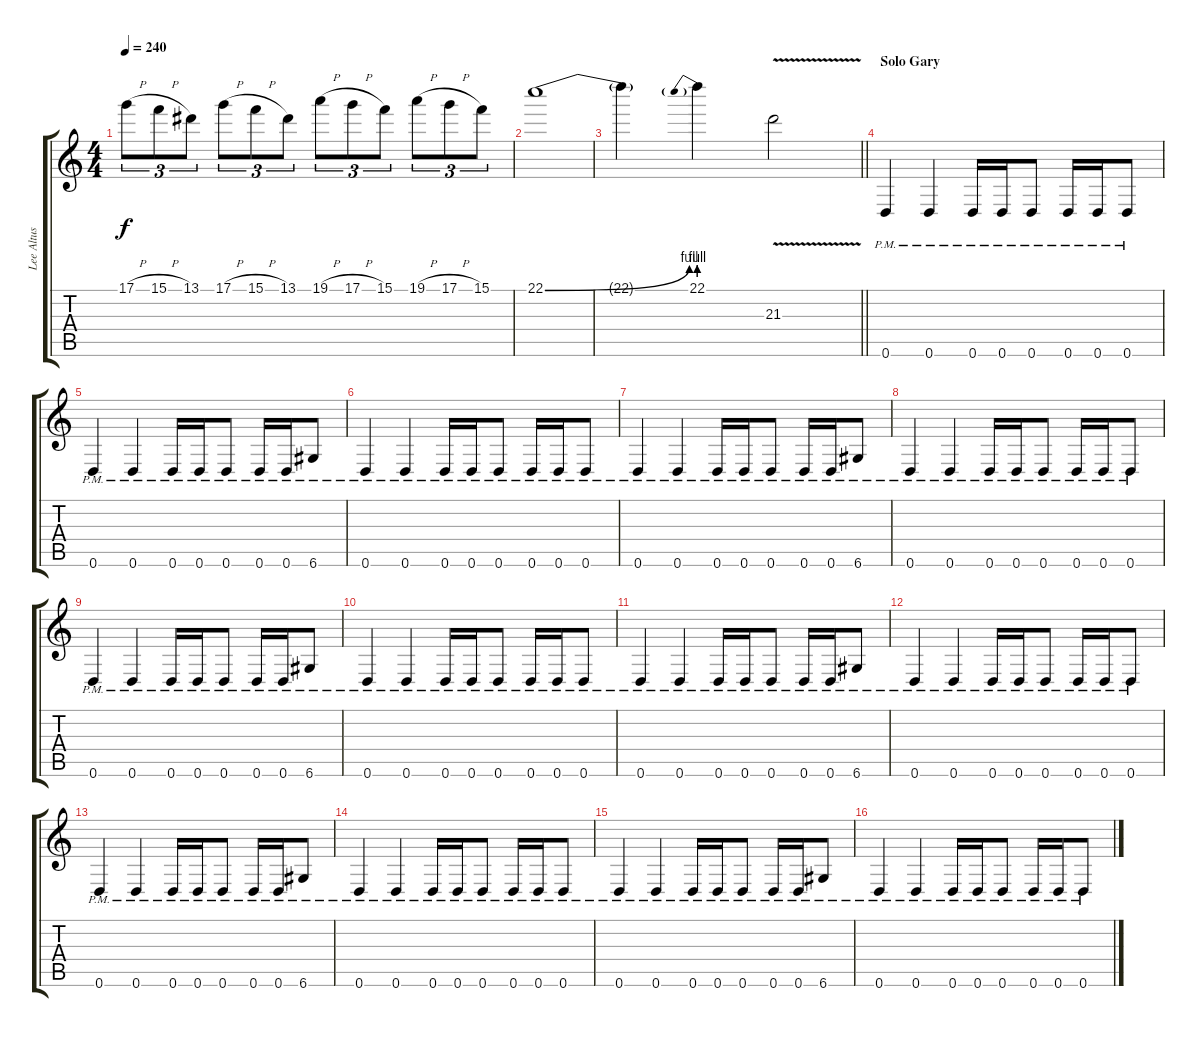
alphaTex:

\track ("Lee Altus" "Lee Altus") {instrument acousticguitarsteel}
\staff {score tabs}
\tuning (D4 A3 F3 C3 G2 D2) {hide}
\ts (4 4)
\tempo 240
\clef g2
\ks c
17.1{h}.8{tu (3 2) dy f} 15.1{h}.8{tu (3 2)} 13.1.8{tu (3 2)} 17.1{h}.8{tu (3 2)} 15.1{h}.8{tu (3 2)} 13.1.8{tu (3 2)} 19.1{h}.8{tu (3 2)} 17.1{h}.8{tu (3 2)} 15.1.8{tu (3 2)} 19.1{h}.8{tu (3 2)} 17.1{h}.8{tu (3 2)} 15.1.8{tu (3 2)} |
22.1{be (bend 0 0 60 4)}.1 |
\barLineRight lightlight
22.1{t}.4 22.1{be (prebend 0 4 60 4)}.4 21.3{v}.2 |
\section ("" "Solo Gary")
0.6{pm}.4{volume 13} 0.6{pm}.4 0.6{pm}.16 0.6{pm}.16 0.6{pm}.8 0.6{pm}.16 0.6{pm}.16 0.6{pm}.8 |
0.6{pm}.4 0.6{pm}.4 0.6{pm}.16 0.6{pm}.16 0.6{pm}.8 0.6{pm}.16 0.6{pm}.16 6.6{pm}.8 |
0.6{pm}.4 0.6{pm}.4 0.6{pm}.16 0.6{pm}.16 0.6{pm}.8 0.6{pm}.16 0.6{pm}.16 0.6{pm}.8 |
0.6{pm}.4 0.6{pm}.4 0.6{pm}.16 0.6{pm}.16 0.6{pm}.8 0.6{pm}.16 0.6{pm}.16 6.6{pm}.8 |
0.6{pm}.4 0.6{pm}.4 0.6{pm}.16 0.6{pm}.16 0.6{pm}.8 0.6{pm}.16 0.6{pm}.16 0.6{pm}.8 |
0.6{pm}.4 0.6{pm}.4 0.6{pm}.16 0.6{pm}.16 0.6{pm}.8 0.6{pm}.16 0.6{pm}.16 6.6{pm}.8 |
0.6{pm}.4 0.6{pm}.4 0.6{pm}.16 0.6{pm}.16 0.6{pm}.8 0.6{pm}.16 0.6{pm}.16 0.6{pm}.8 |
0.6{pm}.4 0.6{pm}.4 0.6{pm}.16 0.6{pm}.16 0.6{pm}.8 0.6{pm}.16 0.6{pm}.16 6.6{pm}.8 |
0.6{pm}.4 0.6{pm}.4 0.6{pm}.16 0.6{pm}.16 0.6{pm}.8 0.6{pm}.16 0.6{pm}.16 0.6{pm}.8 |
0.6{pm}.4 0.6{pm}.4 0.6{pm}.16 0.6{pm}.16 0.6{pm}.8 0.6{pm}.16 0.6{pm}.16 6.6{pm}.8 |
0.6{pm}.4 0.6{pm}.4 0.6{pm}.16 0.6{pm}.16 0.6{pm}.8 0.6{pm}.16 0.6{pm}.16 0.6{pm}.8 |
0.6{pm}.4 0.6{pm}.4 0.6{pm}.16 0.6{pm}.16 0.6{pm}.8 0.6{pm}.16 0.6{pm}.16 6.6{pm}.8 |
0.6{pm}.4 0.6{pm}.4 0.6{pm}.16 0.6{pm}.16 0.6{pm}.8 0.6{pm}.16 0.6{pm}.16 0.6{pm}.8
